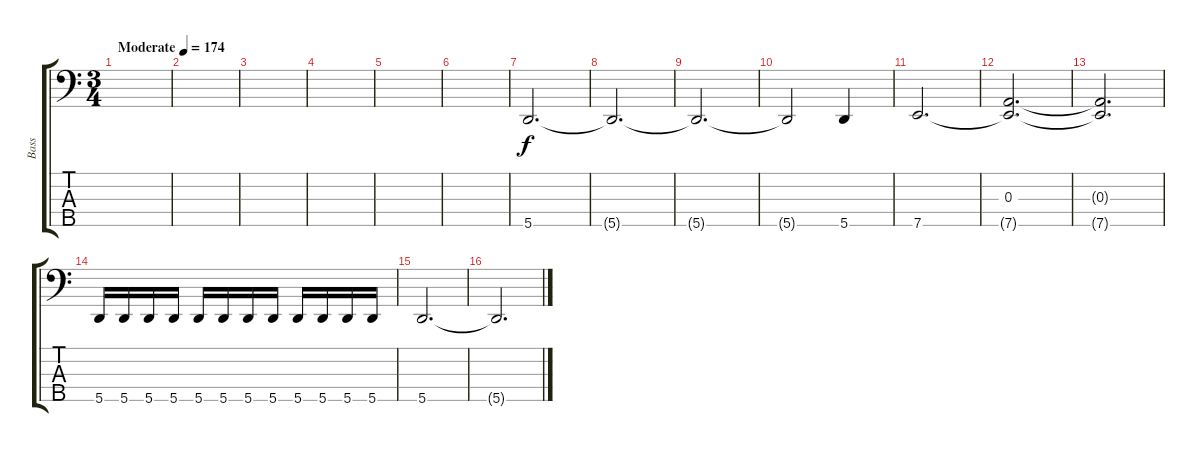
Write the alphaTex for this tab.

\track ("Bass" "Bass") {instrument electricbassfinger}
\staff {score tabs}
\tuning (G2 D2 A1 E1 A0) {hide}
\ts (3 4)
\tempo (174 "Moderate")
\clef f4
\ks c
|
|
|
|
|
|
5.5.2{d} |
5.5{t}.2{d} |
5.5{t}.2{d} |
5.5{t}.2 5.5.4 |
7.5.2{d} |
(0.3 7.5{t}).2{d} |
(0.3{t} 7.5{t}).2{d} |
5.5.16 5.5.16 5.5.16 5.5.16 5.5.16 5.5.16 5.5.16 5.5.16 5.5.16 5.5.16 5.5.16 5.5.16 |
5.5.2{d} |
5.5{t}.2{d}
